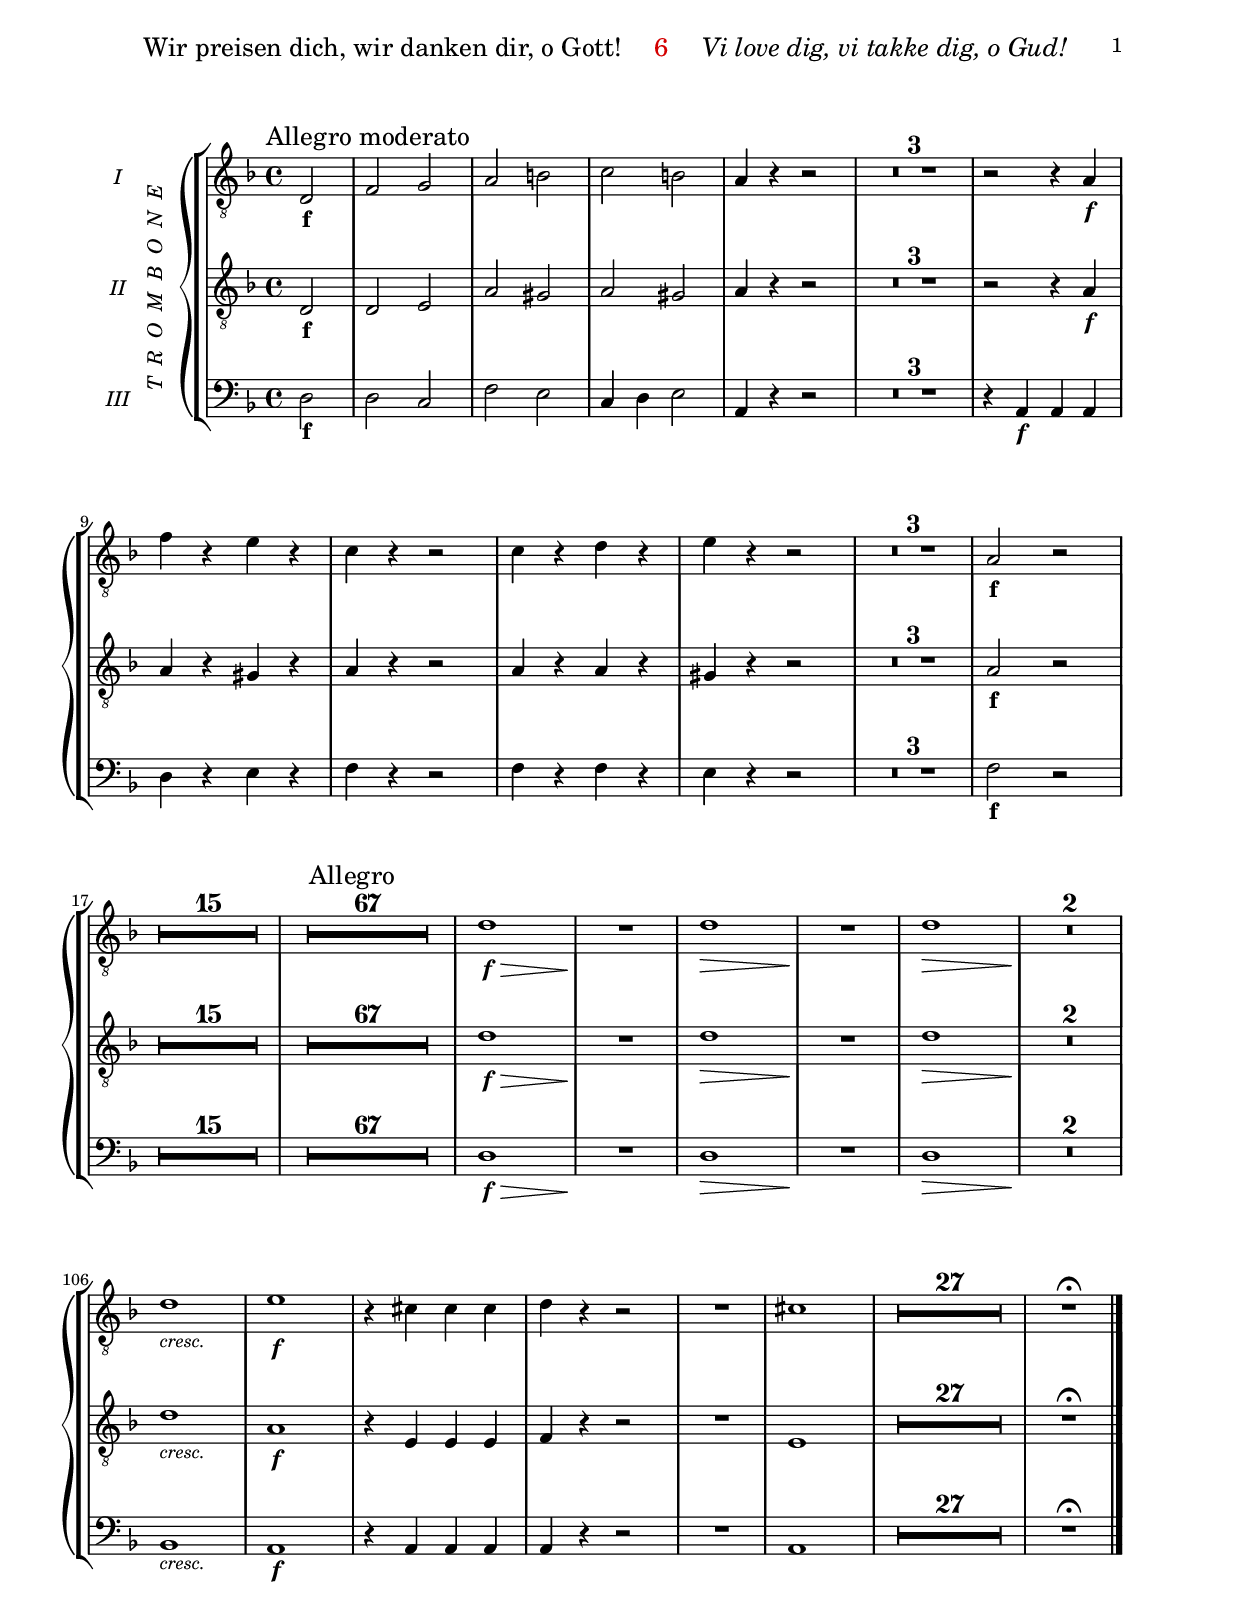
% (c) 2020 by Wolfgang Esser-Skala.
% This file is licensed under the Creative Commons Attribution-NonCommercial-ShareAlike 4.0 International License.
% To view a copy of this license, visit http://creativecommons.org/licenses/by-nc-sa/4.0/.

\version "2.18.0"

\include "../definitions.ly"

\paper {
	indent = 2\cm
	top-margin = 1.5\cm
	system-separator-markup = ##f
	system-system-spacing =
    #'((basic-distance . 17)
       (minimum-distance . 17)
       (padding . -100)
       (stretchability . 0))

	top-system-spacing =
    #'((basic-distance . 15)
       (minimum-distance . 15)
       (padding . -100)
       (stretchability . 0))

	top-markup-spacing =
    #'((basic-distance . 0)
       (minimum-distance . 0)
       (padding . -100)
       (stretchability . 0))

	markup-system-spacing =
    #'((basic-distance . 15)
       (minimum-distance . 15)
       (padding . -100)
       (stretchability . 0))

	last-bottom-spacing =
    #'((basic-distance . 0)
       (minimum-distance . 0)
       (padding . 0)
       (stretchability . 1.0e7))

	systems-per-page = #4
}

#(set-global-staff-size 17.82)

\layout {
	\context {
		\GrandStaff
		instrumentName = \markup { \hspace #8 \rotate #90 { "T  R  O  M  B  O  N  E" } }
		\override StaffGrouper.staffgroup-staff-spacing =
			#'((basic-distance . 15)
				(minimum-distance . 15)
				(padding . -100)
				(stretchability . 0))
		\override StaffGrouper.staff-staff-spacing =
			#'((basic-distance . 12)
				(minimum-distance . 12)
				(padding . -100)
				(stretchability . 0))

	}
}


\book {
	\bookpart {
		\header {
			number = "6"
			title = "Wir preisen dich, wir danken dir, o Gott!"
			dansktitle = "Vi love dig, vi takke dig, o Gud!"
		}
		\score {
			<<
				\new StaffGroup <<
					\new GrandStaff <<
						\new Staff \with { instrumentName = "I" } { \WirPreisenTromboneI }
						\new Staff \with { instrumentName = "II" } { \WirPreisenTromboneII }
						\new Staff \with { instrumentName = "III" } { \WirPreisenTromboneIII }
					>>
				>>
			>>
		}
	}
}
